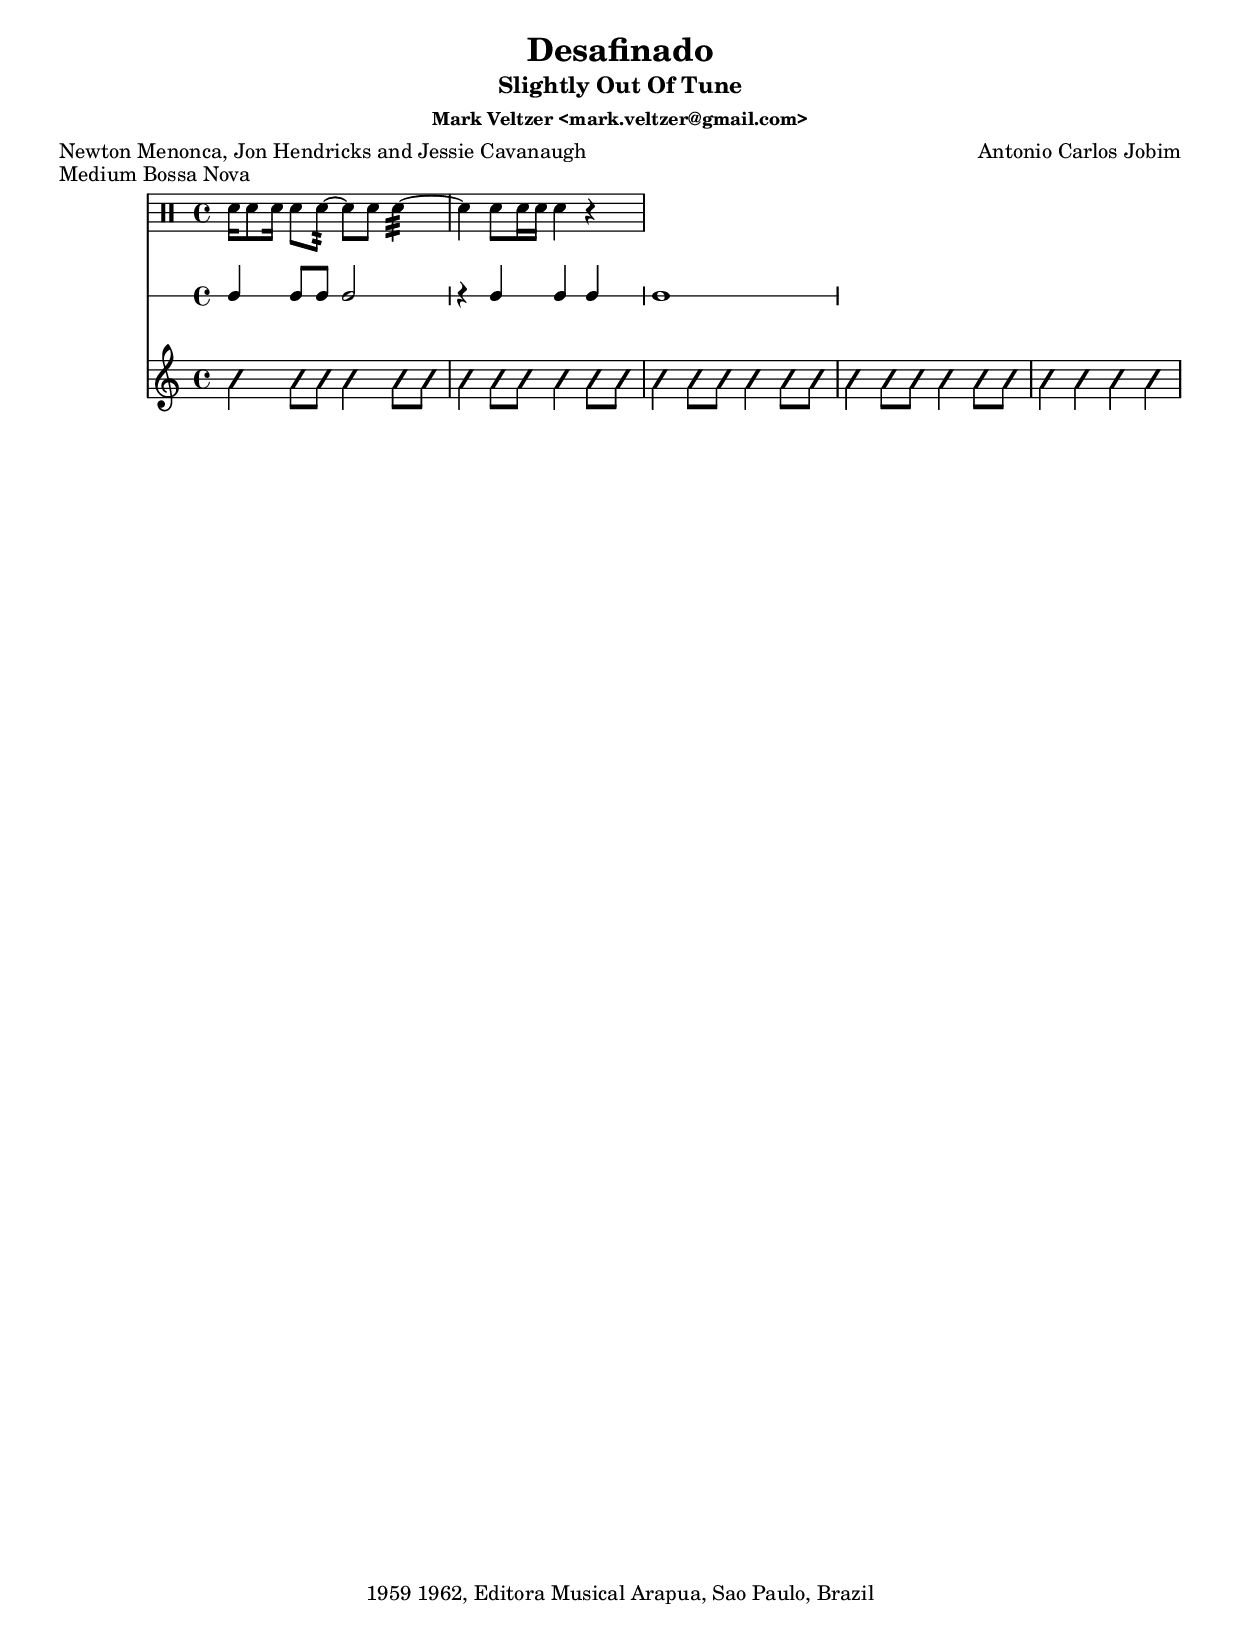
\include "src/include/common.lyi"
\header{
	title="Desafinado"
	subtitle="Slightly Out Of Tune"
	composer="Antonio Carlos Jobim"
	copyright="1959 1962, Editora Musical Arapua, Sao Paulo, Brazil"
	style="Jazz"
	piece="Medium Bossa Nova"
	poet="Newton Menonca, Jon Hendricks and Jessie Cavanaugh"

	completion="5"

	dontimport="1"

	uuid="9a39404e-a26f-11df-aa6e-0019d11e5a41"
}

%{
	TODO:
%}

\score {
<<
\drums {
	\time 4/4
		sn16 sn8 sn16 sn8 sn8:32 ~
		sn8 sn8 sn4:32 ~
		sn4 sn8 sn16 sn16
		sn4 r4
}
\new RhythmicStaff {
	\new Voice = "myRhythm" {
	\time 4/4
		c4 e8 f g2
		r4 g g f
		g1
	}
}
\new Voice \with {
	\consists "Pitch_squash_engraver"
} {
	\relative c'' {
		\improvisationOn
		c4 c8 c c4 c8 c
		f4 f8 f f4 f8 f
		g4 g8 g g4 g8 g
		c4 c8 c c4 c8 c
	}
%% this is how to repeat something without showing it in the score...
	\repeat unfold 2 {
		c4 d4
	}
}
>>
	\midi {
		\context {
			\Score
			tempoWholesPerMinute = #(ly:make-moment 130 4)
		}
	}
	\layout {}
}
